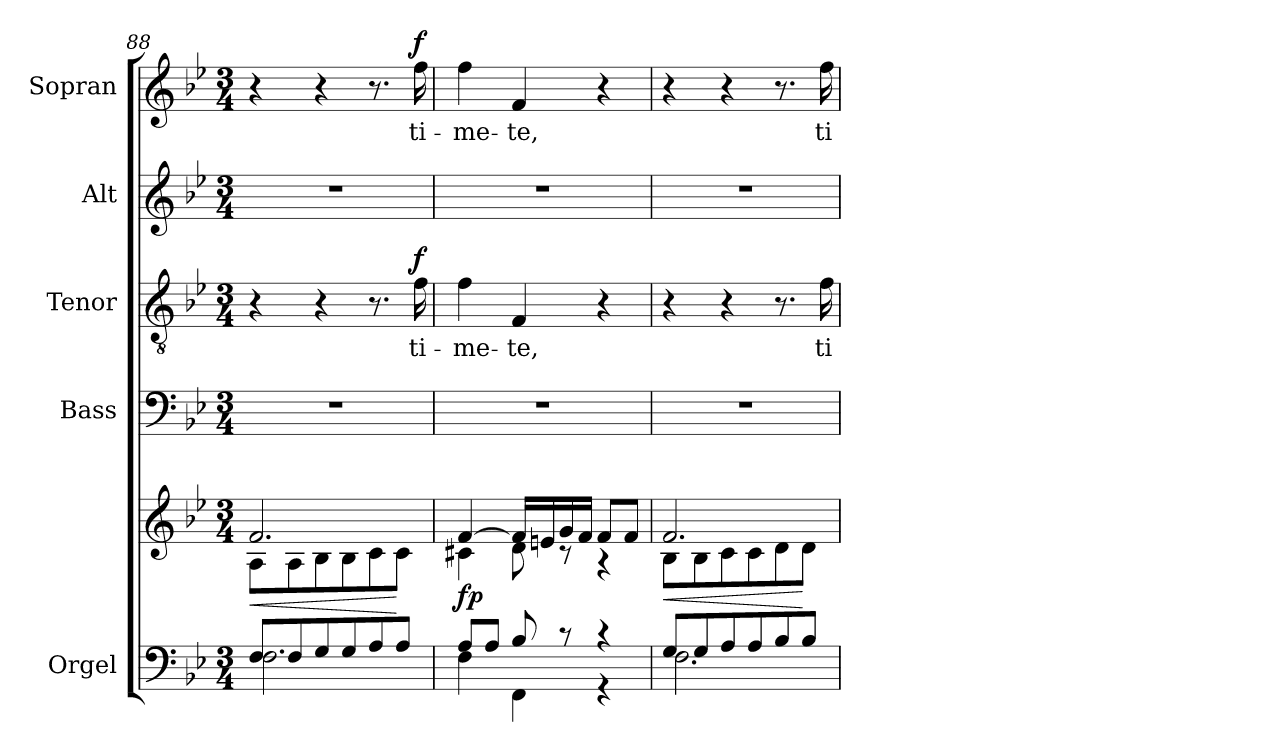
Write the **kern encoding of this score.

**kern	**kern	**dynam	**kern	**kern	**text	**dynam	**kern	**kern	**text	**dynam
*part5	*part5	*part5	*part4	*part3	*part3	*part3	*part2	*part1	*part1	*part1
*staff6	*staff5	*staff5/6	*staff4	*staff3	*staff3	*staff3	*staff2	*staff1	*staff1	*staff1
*I"Orgel	*	*	*I"Bass	*I"Tenor	*	*	*I"Alt	*I"Sopran	*	*
*I'Org.	*	*	*I'B.	*I'T.	*	*	*I'A.	*I'S.	*	*
*clefF4	*clefG2	*	*clefF4	*clefGv2	*	*	*clefG2	*clefG2	*	*
*k[b-e-]	*k[b-e-]	*	*k[b-e-]	*k[b-e-]	*	*	*k[b-e-]	*k[b-e-]	*	*
*B-:	*B-:	*	*B-:	*B-:	*	*	*B-:	*B-:	*	*
*M3/4	*M3/4	*	*M3/4	*M3/4	*	*	*M3/4	*M3/4	*	*
=88	=88	=88	=88	=88	=88	=88	=88	=88	=88	=88
*^	*	*	*	*	*	*	*	*	*	*
!	!	!	!LO:HP:b	!	!	!	!	!	!	!	!
*	*	*^	*	*	*	*	*	*	*	*	*
8F/L	2.F\	2.f/	8A\L	<	2.r	4r	.	.	2.r	4r	.	.
8F/	.	.	8A\	.	.	.	.	.	.	.	.	.
8G/	.	.	8B-\	.	.	4r	.	.	.	4r	.	.
8G/	.	.	8B-\	.	.	.	.	.	.	.	.	.
8A/	.	.	8c\	.	.	8.r	.	.	.	8.r	.	.
8A/J	.	.	8c\J	[	.	.	.	.	.	.	.	.
!	!	!	!	!	!	!	!LO:LY:b	!LO:DY:a	!	!	!LO:LY:b	!LO:DY:a
.	.	.	.	.	.	16f\	ti-	f	.	16ff\	ti-	f
=89	=89	=89	=89	=89	=89	=89	=89	=89	=89	=89	=89	=89
!	!	!	!	!LO:DY:b	!	!	!LO:LY:b	!	!	!	!LO:LY:b	!
8A/L	4F\	[>4f/	4c#X\	fp	2.r	4f\	-me-	.	2.r	4ff\	-me-	.
8A/J	.	.	.	.	.	.	.	.	.	.	.	.
!	!	!	!	!	!	!	!LO:LY:b	!	!	!	!LO:LY:b	!
8B-/	4FF\	16f/LL]	8d\	.	.	4F/	-te,	.	.	4f/	-te,	.
.	.	16en/	.	.	.	.	.	.	.	.	.	.
8rc	.	16g/	8rB	.	.	.	.	.	.	.	.	.
.	.	16f/JJ	.	.	.	.	.	.	.	.	.	.
4r	4r	8f/L	4rA	.	.	4r	.	.	.	4r	.	.
.	.	8f/J	.	.	.	.	.	.	.	.	.	.
=90	=90	=90	=90	=90	=90	=90	=90	=90	=90	=90	=90	=90
!	!	!	!	!LO:HP:b	!	!	!	!	!	!	!	!
8G/L	2.F\	2.f/	8B-\L	<	2.r	4r	.	.	2.r	4r	.	.
8G/	.	.	8B-\	.	.	.	.	.	.	.	.	.
8A/	.	.	8c\	.	.	4r	.	.	.	4r	.	.
8A/	.	.	8c\	.	.	.	.	.	.	.	.	.
8B-/	.	.	8d\	.	.	8.r	.	.	.	8.r	.	.
8B-/J	.	.	8d\J	[	.	.	.	.	.	.	.	.
!	!	!	!	!	!	!	!LO:LY:b	!	!	!	!LO:LY:b	!
.	.	.	.	.	.	16f\	ti-	.	.	16ff\	ti-	.
*v	*v	*	*	*	*	*	*	*	*	*	*	*
*	*v	*v	*	*	*	*	*	*	*	*	*
=	=	=	=	=	=	=	=	=	=	=
*-	*-	*-	*-	*-	*-	*-	*-	*-	*-	*-
